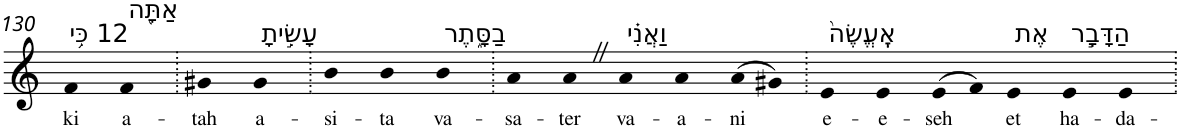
**kern	**text
*part1	*part1
*staff1	*staff1
*I"Piano	*
*I'Pno	*
!!LO:PB:g=z
*clefG2	*
*k[]	*
=130	=130
!LO:TX:a:t=12 כִּ֥י	!
!	!LO:LY:b
4f	ki
!LO:TX:a:t=אַתָּ֖ה	!
!	!LO:LY:b
4f	a-
=131.	=131.
!	!LO:LY:b
4g#X	-tah
!LO:TX:a:t=עָשִׂ֣יתָ	!
!	!LO:LY:b
4g#	a-
=132.	=132.
!	!LO:LY:b
4b	-si-
!	!LO:LY:b
4b	-ta
!LO:TX:a:t=בַסָּ֑תֶר	!
!	!LO:LY:b
4b	va-
=133.	=133.
!	!LO:LY:b
4a	-sa-
!	!LO:LY:b
4aZ	-ter
!LO:TX:a:t=וַאֲנִ֗י	!
!	!LO:LY:b
4a	va-
!	!LO:LY:b
4a	-a-
!	!LO:LY:b
(>8a	-ni
8g#X)	.
=134.	=134.
!LO:TX:a:t=אֶֽעֱשֶׂה֙	!
!	!LO:LY:b
4e	e-
!	!LO:LY:b
4e	-e-
!	!LO:LY:b
(>8e	-seh
8f)	.
!LO:TX:a:t=אֶת	!
!	!LO:LY:b
4e	et
!LO:TX:a:t=הַדָּבָ֣ר	!
!	!LO:LY:b
4e	ha-
!	!LO:LY:b
4e	-da-
=.	=.
*-	*-
